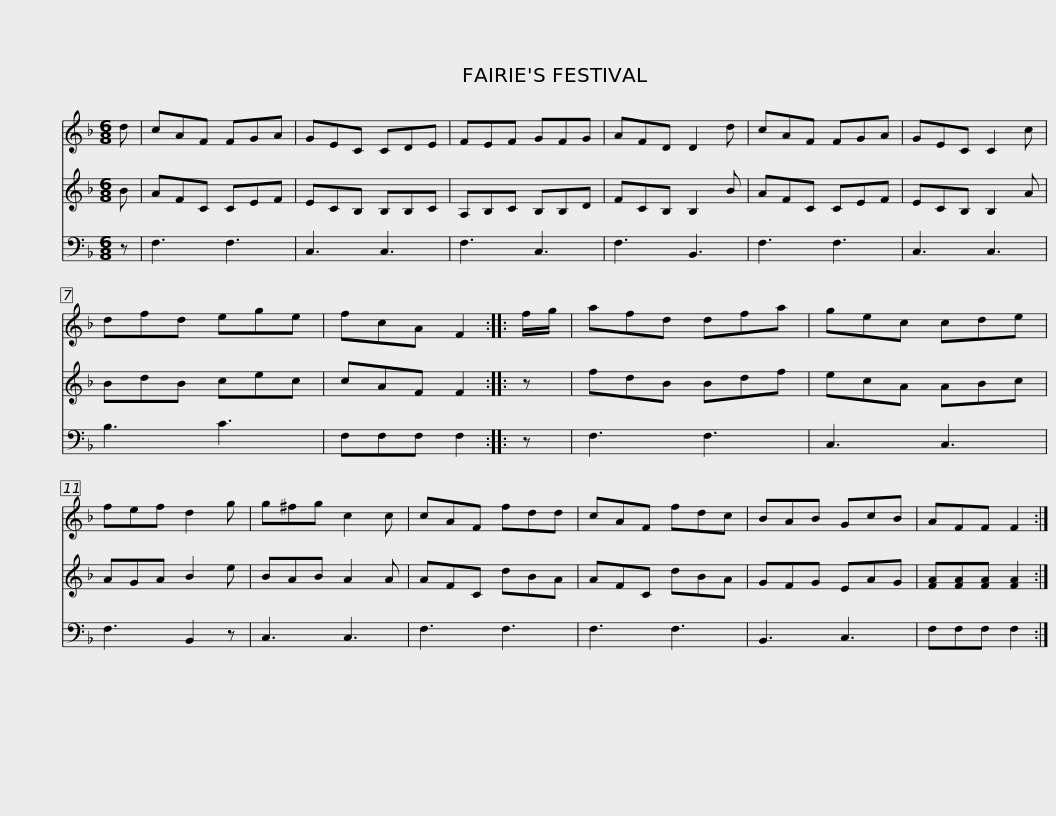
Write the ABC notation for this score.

X:1
%%score 1 2 3
L:1/8
M:6/8
I:linebreak $
K:F
V:1 treble
V:2 treble
V:3 bass
V:1
 d | cAF FGA | GEC CDE | FEF GFG | AFD D2 d | %5
 cAF FGA | GEC C2 c |$ dfd ege | fcA F2 :: f/g/ | %10
 afd dfa | gec cde | fef d2 g | g^fg c2 c | cAF fdd |$ %15
 cAF fdc | BAB GcB | AFF F2 :| %18
V:2
 B | AFC CEF | ECB, B,B,C | A,B,C B,B,D | FCB, B,2 B | %5
 AFC CEF | ECB, B,2 A |$ BdB cec | cAF F2 :: z | %10
 fdB Bdf | ecA ABc | AGA B2 e | BAB A2 A | AFC dBA |$ %15
 AFC dBA | GFG EAG | [FA][FA][FA] [FA]2 :| %18
V:3
 z | F,3 F,3 | C,3 C,3 | F,3 C,3 | F,3 B,,3 | %5
 F,3 F,3 | C,3 C,3 |$ B,3 C3 | F,F,F, F,2 :: z | %10
 F,3 F,3 | C,3 C,3 | F,3 B,,2 z | C,3 C,3 | F,3 F,3 |$ %15
 F,3 F,3 | B,,3 C,3 | F,F,F, F,2 :| %18
